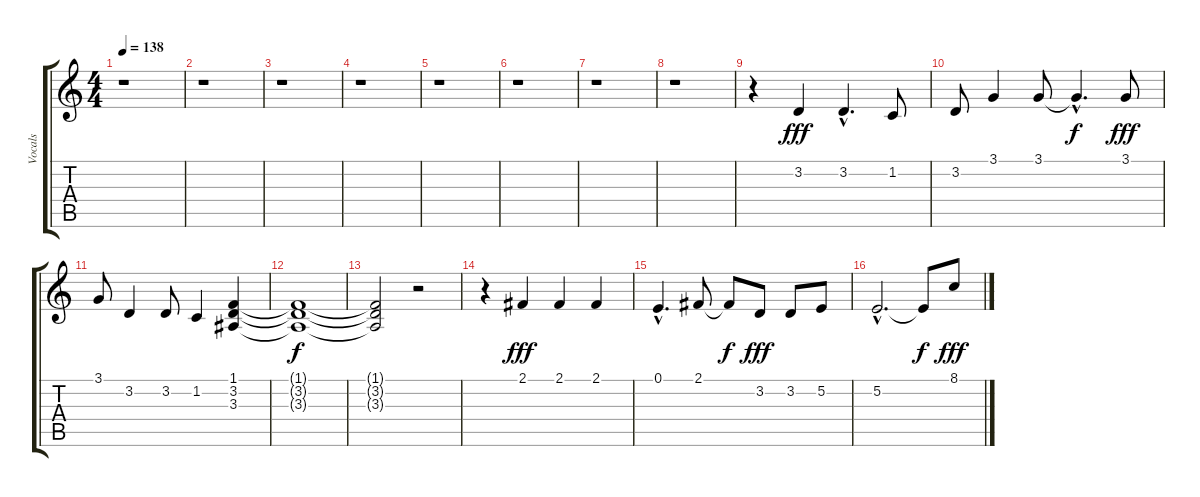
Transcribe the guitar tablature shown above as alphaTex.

\track ("Vocals" "Vocals") {instrument lead6voice}
\staff {score tabs}
\tuning (E4 B3 G3 D3 A2 E2) {hide}
\ts (4 4)
\tempo 138
\clef g2
\ks c
r.1{dy f} |
r.1 |
r.1 |
r.1 |
r.1 |
r.1 |
r.1 |
r.1 |
r.4 3.2.4{dy fff} 3.2{hac}.4{d} 1.2.8 |
3.2.8 3.1.4 3.1.8 3.1{hac t}.4{d dy f} 3.1.8{dy fff} |
3.1.8 3.2.4 3.2.8 1.2.4 (1.1 3.2 3.3).4 |
(1.1{t} 3.2{t} 3.3{t}).1{dy f} |
(1.1{t} 3.2{t} 3.3{t}).2 r.2 |
r.4 2.1.4{dy fff} 2.1.4 2.1.4 |
0.1{hac}.4{d} 2.1.8 2.1{t}.8{dy f} 3.2.8{dy fff} 3.2.8 5.2.8 |
5.2{hac}.2{d} 5.2{t}.8{dy f} 8.1.8{dy fff}
